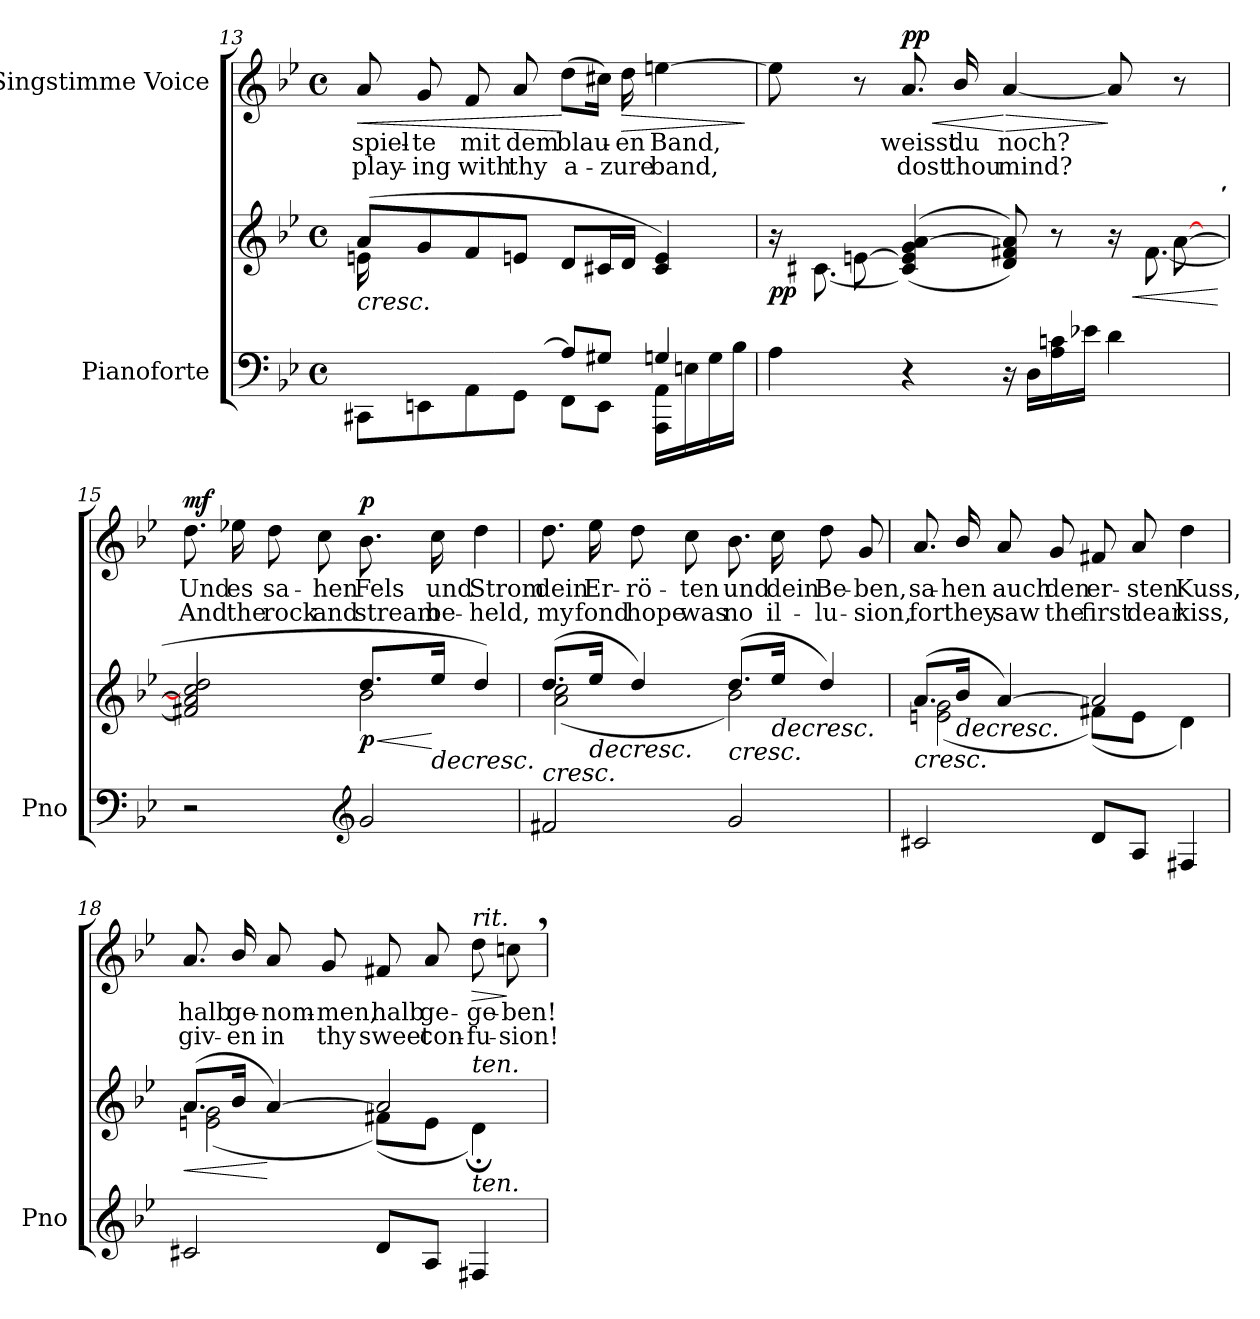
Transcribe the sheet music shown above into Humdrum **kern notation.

**kern	**kern	**dynam	**kern	**text	**text	**dynam
*part2	*part2	*part2	*part1	*part1	*part1	*part1
*staff3	*staff2	*staff2/3	*staff1	*staff1	*staff1	*staff1
*I"Pianoforte	*	*	*I"Singstimme Voice	*	*	*
*I'Pno	*	*	*	*	*	*
*clefF4	*clefG2	*	*clefG2	*	*	*
*k[b-e-]	*k[b-e-]	*	*k[b-e-]	*	*	*
*M4/4	*M4/4	*	*M4/4	*	*	*
*met(c)	*met(c)	*	*met(c)	*	*	*
=13	=13	=13	=13	=13	=13	=13
*^	*	*	*	*	*	*
!	!	!	!LO:HP:b	!	!LO:LY:b	!LO:LY:b	!LO:HP:b
*	*	*^	*	*	*	*	*
16ryy	8CC#X\L	(>8a/L	16en\KL	<	8a/	spiel-	play-	<
8A/	.	.	2...ryy	.	.	.	.	.
!	!	!	!	!	!	!LO:LY:b	!LO:LY:b	!
.	8EEn\	8g/	.	.	8g/	-te	-ing	.
8A/	.	.	.	.	.	.	.	.
!	!	!	!	!	!	!LO:LY:b	!LO:LY:b	!
.	8AA\	8f/	.	.	8f/	mit	with	.
8A/	.	.	.	.	.	.	.	.
!	!	!	!	!	!	!LO:LY:b	!LO:LY:b	!
.	8GG\J	8en/J	.	.	8a/	dem	thy	.
[16A/Jk	.	.	.	.	.	.	.	.
!	!	!	!	!	!	!LO:LY:b	!LO:LY:b	!
8A/L]	8FF\L	8d/L	.	.	(>8dd\L	blau-	a-	[
8G#X/J	8EE\J	16c#X/L	.	.	16cc#X\Jk)	.	.	.
!	!	!	!	!	!	!LO:LY:b	!LO:LY:b	!LO:HP:b
.	.	16d/JJ	.	.	16dd\	-en	-zure	>
!	!	!	!	!	!	!LO:LY:b	!LO:LY:b	!
4Gn/	16AAA\ 16AA\LL	4c#/ 4e/)	.	.	[4een\	Band,	band,	.
.	(>16En\	.	.	.	.	.	.	.
.	16G\	.	.	.	.	.	.	.
.	16B-\JJ	.	.	.	.	.	.	.
*v	*v	*	*	*	*	*	*	*
*	*v	*v	*	*	*	*	*
.	.	.	.	.	.	]
=14	=14	=14	=14	=14	=14	=14
*	*^	*	*	*	*	*
*	*	*^	*	*	*	*	*
!	!	!	!	!LO:DY:b	!	!	!	!
4A\	16r	16ryy	8ryy	pp	8ee\]	.	.	.
.	16c#X/LLyy	[8.c#\	.	.	.	.	.	.
.	16g/	.	[8en\	.	8r	.	.	.
.	16b-/JJ)	.	.	.	.	.	.	.
!	!	!	!	!	!	!LO:LY:b	!LO:LY:b	!LO:HP:b
!	!	!	!	!	!	!	!	!LO:DY:n=1:a
4r	(<(<4c#/] 4e/] 4g/ [4a/	4rffyy	4rffyy	.	8.a/	weisst	dost	< pp
!	!	!	!	!	!	!LO:LY:b	!LO:LY:b	!
.	.	.	.	.	16b-/	du	thou	.
!	!	!	!	!	!	!LO:LY:b	!LO:LY:b	!LO:HP:n=1:b
16r	8d/ 8f#X/ 8a/]))	4rffyy	4rffyy	.	[4a/	noch?	mind?	[ >
(<16D\LL	.	.	.	.	.	.	.	.
16A\ 16cn\	8r	.	.	.	.	.	.	.
16e-X\JJ	.	.	.	.	.	.	.	.
4d\	16r	16ryy	8ryy	.	8a/]	.	.	]
!	!	!	!	!LO:HP:b	!	!	!	!
.	16f#/LLyy	[8.f#\	.	<	.	.	.	.
.	[16ccn/	.	[8a\	.	8r	.	.	.
.	(16ee-X/JJ	.	.	.	.	.	.	.
*	*v	*v	*v	*	*	*	*	*
.	.	[	.	.	.	.
!!LO:LB:g=z
=15	=15	=15	=15	=15	=15	=15
*	*^	*	*	*	*	*
!	!	!	!LO:DY:b	!	!LO:LY:b	!LO:LY:b	!
!	!	!	!LO:DY:n=1:a	!	!	!	!LO:DY:a
2r	2f#X/] 2a/] 2cc/] 2dd/	2rffyy	mf sf	8.dd\	Und	And	mf
!	!	!	!	!	!LO:LY:b	!LO:LY:b	!
.	.	.	.	16ee-X\	es	the	.
!	!	!	!	!	!LO:LY:b	!LO:LY:b	!
.	.	.	.	8dd\	sa-	rock	.
!	!	!	!	!	!LO:LY:b	!LO:LY:b	!
.	.	.	.	8cc\	-hen	and	.
*clefG2	*	*	*	*	*	*	*
!	!	!	!LO:HP:b	!	!LO:LY:b	!LO:LY:b	!
!	!	!	!LO:DY:n=2:b	!	!	!	!LO:DY:a
2g/	(>8.dd/L	2b-\)	< p	8.b-\	Fels	stream	p
!	!	!	!LO:HP:n=1:b	!	!LO:LY:b	!LO:LY:b	!
.	16ee-/Jk	.	[ >	16cc\	und	be-	.
!	!	!	!	!	!LO:LY:b	!LO:LY:b	!
.	4dd/)	.	.	4dd\	Strom	-held,	.
*	*v	*v	*	*	*	*	*
.	.	[	.	.	.	.
=16	=16	=16	=16	=16	=16	=16
!	!	!LO:HP:b	!	!LO:LY:b	!LO:LY:b	!
*	*^	*	*	*	*	*
2f#X/	(>8.dd/L	(<2a\ 2cc\	<	8.dd\	dein	my	.
!	!	!	!LO:HP:n=1:b	!	!LO:LY:b	!LO:LY:b	!
.	16ee-/Jk	.	] >	16ee-\	Er-	fond	.
!	!	!	!	!	!LO:LY:b	!LO:LY:b	!
.	4dd/)	.	[	8dd\	-rö-	hope	.
!	!	!	!	!	!LO:LY:b	!LO:LY:b	!
.	.	.	.	8cc\	-ten	was	.
!	!	!	!LO:HP:b	!	!LO:LY:b	!LO:LY:b	!
2g/	(>8.dd/L	2b-\)	<	8.b-\	und	no	.
!	!	!	!LO:HP:n=1:b	!	!LO:LY:b	!LO:LY:b	!
.	16ee-/Jk	.	] >	16cc\	dein	il-	.
!	!	!	!	!	!LO:LY:b	!LO:LY:b	!
.	4dd/)	.	[	8dd\	Be-	-lu-	.
!	!	!	!	!	!LO:LY:b	!LO:LY:b	!
.	.	.	.	8g/	-ben,	-sion,	.
!!LO:LB:g=z
=17	=17	=17	=17	=17	=17	=17	=17
!	!	!	!LO:HP:b	!	!LO:LY:b	!LO:LY:b	!
2c#X/	(>8.a/L	(<2en\ 2g\	<	8.a/	sa-	for	.
!	!	!	!LO:HP:n=1:b	!	!LO:LY:b	!LO:LY:b	!
.	16b-/Jk	.	] >	16b-/	-hen	they	.
!	!	!	!	!	!LO:LY:b	!LO:LY:b	!
.	[4a/)	.	[	8a/	auch	saw	.
!	!	!	!	!	!LO:LY:b	!LO:LY:b	!
.	.	.	.	8g/	den	the	.
!	!	!	!	!	!LO:LY:b	!LO:LY:b	!
8d/L	2a/]	(<8f#X\L)	.	8f#X/	er-	first	.
!	!	!	!	!	!LO:LY:b	!LO:LY:b	!
8A/J	.	8e\J	.	8a/	-sten	dear	.
!	!	!	!	!	!LO:LY:b	!LO:LY:b	!
4F#X/	.	4d\)	.	4dd\	Kuss,	kiss,	.
=18	=18	=18	=18	=18	=18	=18	=18
!	!	!	!LO:HP:b	!	!LO:LY:b	!LO:LY:b	!
2c#X/	(>8.a/L	(<2en\ 2g\	<	8.a/	halb	giv-	.
!	!	!	!	!	!LO:LY:b	!LO:LY:b	!
.	16b-/Jk	.	]	16b-/	ge-	-en	.
!	!	!	!	!	!LO:LY:b	!LO:LY:b	!
.	[4a/)	.	[	8a/	-nom-	in	.
!	!	!	!	!	!LO:LY:b	!LO:LY:b	!
.	.	.	.	8g/	-men,	thy	.
!	!	!	!	!	!LO:LY:b	!LO:LY:b	!
8d/L	2a/]	(<8f#X\L)	.	8f#X/	halb	sweet	.
!	!	!	!	!	!LO:LY:b	!LO:LY:b	!
8A/J	.	8e\J	.	8a/	ge-	con-	.
*	*	*	*	*MM80	*	*	*
!	!	!	!	!LO:TX:a:i:t=rit.	!	!	!
!	!	!LO:TX:a:i:t=ten.	!	!	!	!	!
!LO:TX:a:i:t=ten.	!	!	!	!	!	!	!
!	!	!	!	!	!LO:LY:b	!LO:LY:b	!LO:HP:b
4F#X/	.	4d;<\)	.	8dd\	-ge-	-fu-	>
!	!	!	!	!	!LO:LY:b	!LO:LY:b	!
.	.	.	.	8ccn,\	-ben!	-sion!	]
*	*v	*v	*	*	*	*	*
=	=	=	=	=	=	=
*-	*-	*-	*-	*-	*-	*-
